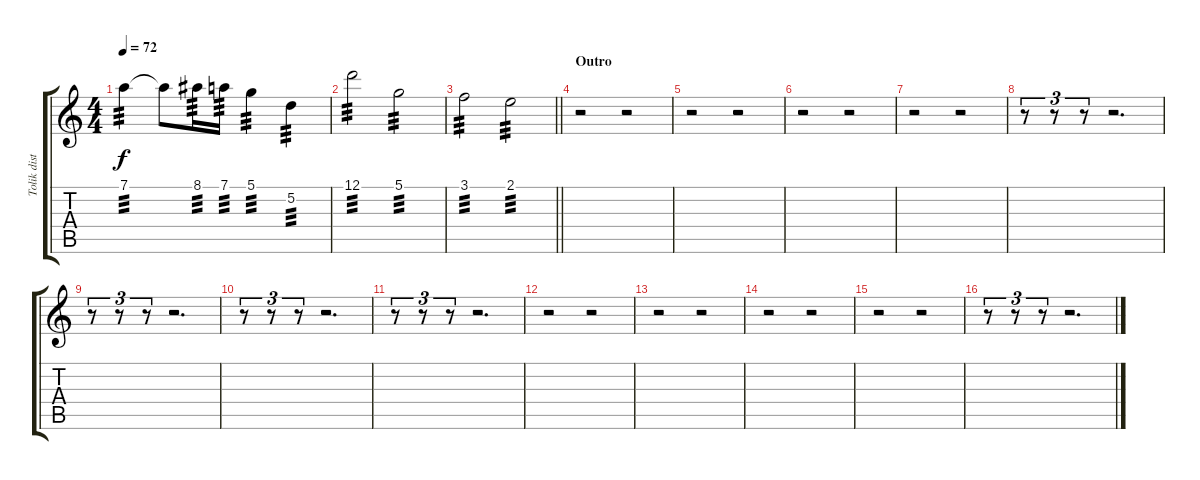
\track ("Tolik dist" "Tolik dist") {instrument distortionguitar}
\staff {score tabs}
\tuning (D4 A3 F3 C3 G2 C2) {hide}
\ts (4 4)
\tempo 72
\clef g2
\ks c
7.1.4{tp 3 dy f} 7.1{t}.8 8.1.16{tp 3} 7.1.16{tp 3} 5.1.4{tp 3} 5.2.4{tp 3} |
12.1.2{tp 3} 5.1.2{tp 3} |
\barLineRight lightlight
3.1.2{tp 3} 2.1.2{tp 3} |
\section ("" "Outro")
r.2 r.2 |
r.2 r.2 |
r.2 r.2 |
r.2 r.2 |
r.8{tu (3 2)} r.8{tu (3 2)} r.8{tu (3 2)} r.2{d} |
r.8{tu (3 2)} r.8{tu (3 2)} r.8{tu (3 2)} r.2{d} |
r.8{tu (3 2)} r.8{tu (3 2)} r.8{tu (3 2)} r.2{d} |
r.8{tu (3 2)} r.8{tu (3 2)} r.8{tu (3 2)} r.2{d} |
r.2 r.2 |
r.2 r.2 |
r.2 r.2 |
r.2 r.2 |
r.8{tu (3 2)} r.8{tu (3 2)} r.8{tu (3 2)} r.2{d}
